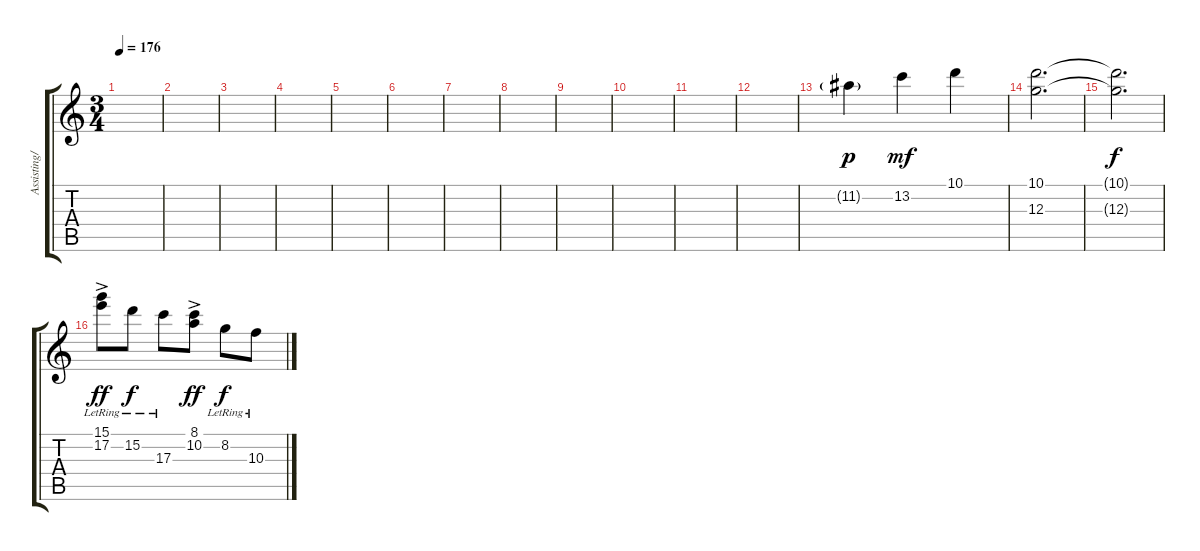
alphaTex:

\track ("Assisting/Overlap Melody" "Assisting/") {instrument acousticguitarsteel}
\staff {score tabs}
\tuning (E4 B3 G3 D3 A2 E2) {hide}
\ts (3 4)
\tempo 176
\clef g2
\ks c
|
|
|
|
|
|
|
|
|
|
|
|
11.2{g}.4{dy p} 13.2.4{dy mf} 10.1.4 |
(10.1 12.3).2{d} |
(10.1{t} 12.3{t}).2{d dy f} |
(15.1{lr} 17.2{ac}).8{dy ff} 15.2{lr}.8{dy f} 17.3{lr}.8 (8.1{ac} 10.2).8{dy ff} 8.2{lr}.8{dy f} 10.3{lr}.8
